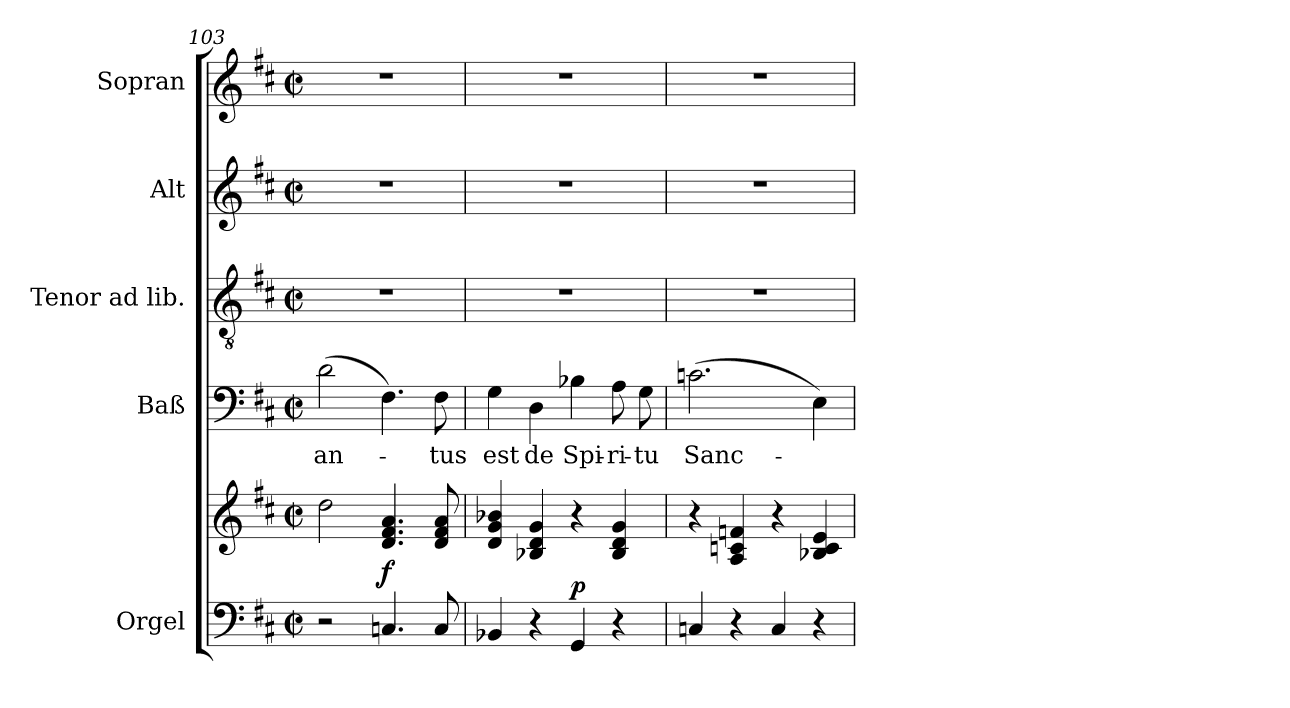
**kern	**kern	**dynam	**kern	**text	**kern	**kern	**kern
*part5	*part5	*part5	*part4	*part4	*part3	*part2	*part1
*staff6	*staff5	*staff5/6	*staff4	*staff4	*staff3	*staff2	*staff1
*I"Orgel	*	*	*I"Baß	*	*I"Tenor ad lib.	*I"Alt	*I"Sopran
*clefF4	*clefG2	*	*clefF4	*	*clefGv2	*clefG2	*clefG2
*k[f#c#]	*k[f#c#]	*	*k[f#c#]	*	*k[f#c#]	*k[f#c#]	*k[f#c#]
*D:	*D:	*	*D:	*	*D:	*D:	*D:
*M2/2	*M2/2	*	*M2/2	*	*M2/2	*M2/2	*M2/2
*met(c|)	*met(c|)	*	*met(c|)	*	*met(c|)	*met(c|)	*met(c|)
=103	=103	=103	=103	=103	=103	=103	=103
!	!	!	!	!LO:LY:b	!	!	!
2r	2dd\	.	(>2d\	-an-	1r	1r	1r
!	!	!LO:DY:a=2	!	!	!	!	!
4.Cn/	4.d/ 4.f#/ 4.a/	f	4.F#\)	.	.	.	.
!	!	!	!	!LO:LY:b	!	!	!
8C/	8d/ 8f#/ 8a/	.	8F#\	-tus	.	.	.
=104	=104	=104	=104	=104	=104	=104	=104
!	!	!	!	!LO:LY:b	!	!	!
4BB-X/	4d/ 4g/ 4b-X/	.	4G\	est	1r	1r	1r
!	!	!	!	!LO:LY:b	!	!	!
4r	4B-X/ 4d/ 4g/	.	4D\	de	.	.	.
!	!	!LO:DY:a=2	!	!LO:LY:b	!	!	!
4GG/	4r	p	4B-X\	Spi-	.	.	.
!	!	!	!	!LO:LY:b	!	!	!
4r	4B-/ 4d/ 4g/	.	8A\	-ri-	.	.	.
!	!	!	!	!LO:LY:b	!	!	!
.	.	.	8G\	-tu	.	.	.
!!LO:PB:g=z
=105	=105	=105	=105	=105	=105	=105	=105
!	!	!	!	!LO:LY:b	!	!	!
4Cn/	4r	.	(>2.cn\	Sanc-	1r	1r	1r
4r	4A/ 4cn/ 4fn/	.	.	.	.	.	.
4C/	4r	.	.	.	.	.	.
4r	4B-X/ 4c/ 4e/	.	4E\)	.	.	.	.
=	=	=	=	=	=	=	=
*-	*-	*-	*-	*-	*-	*-	*-
